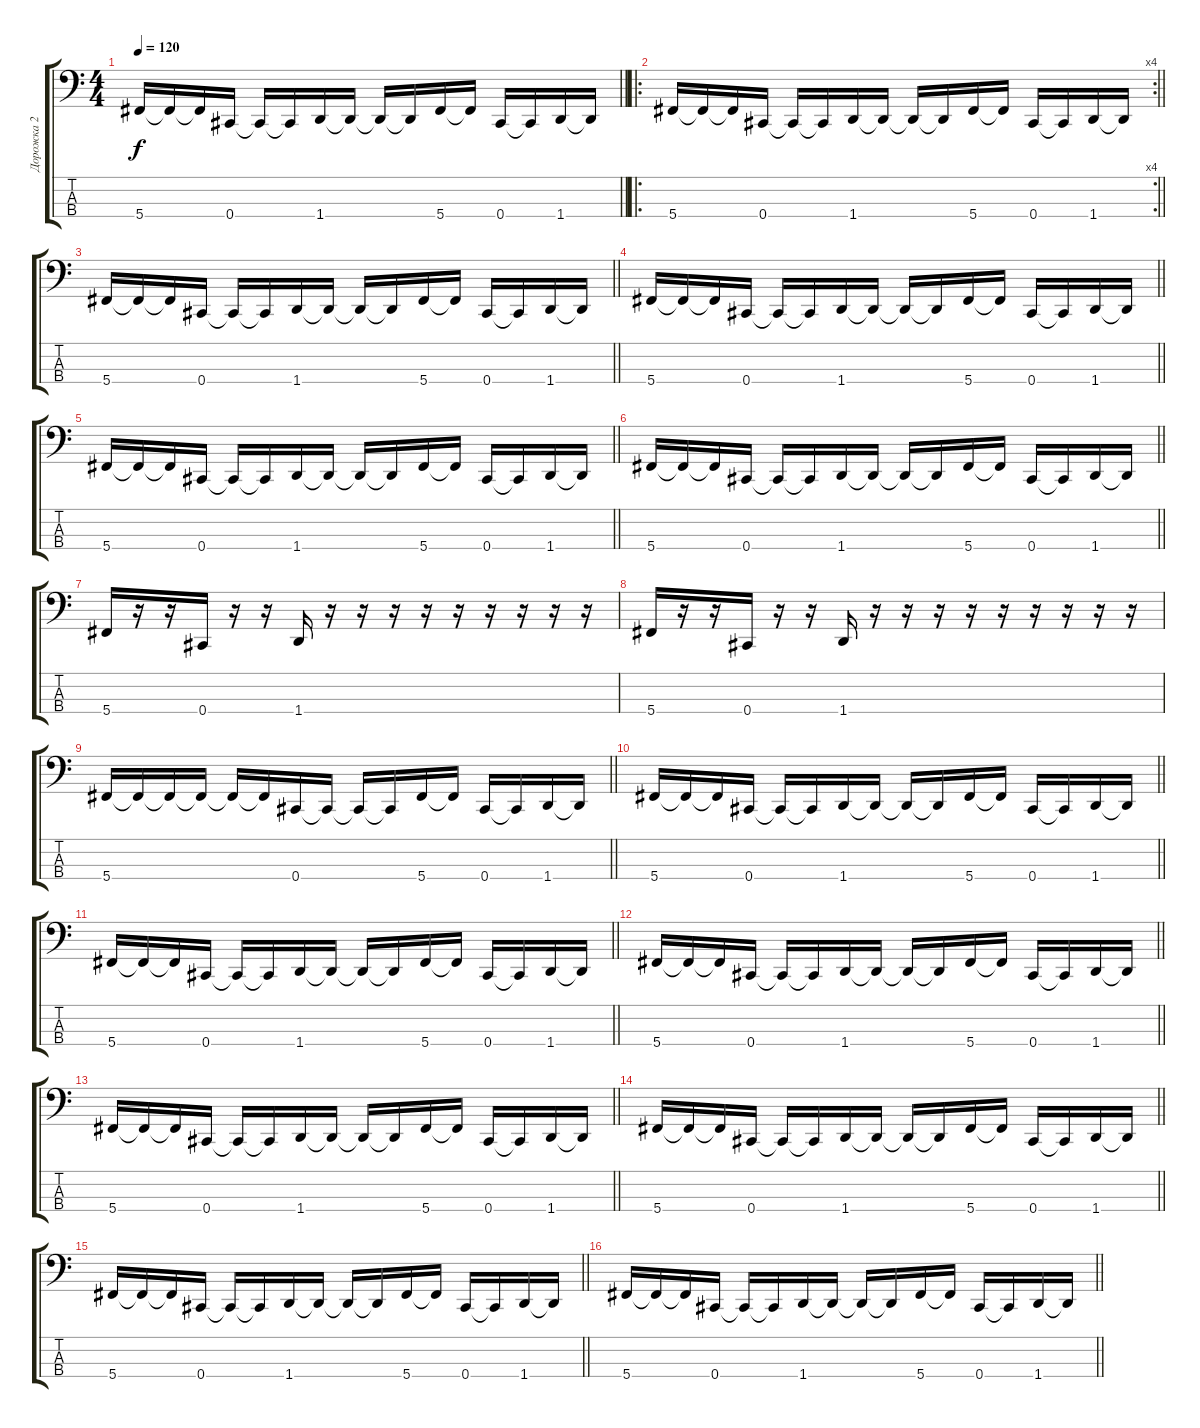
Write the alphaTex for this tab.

\track ("Дорожка 2" "Дорожка 2") {instrument electricbasspick}
\staff {score tabs}
\tuning (Gb2 Db2 Ab1 Db1) {hide}
\ts (4 4)
\tempo 120
\clef f4
\barLineRight lightlight
\ks c
5.4.16{dy f} 5.4{t}.16 5.4{t}.16 0.4.16 0.4{t}.16 0.4{t}.16 1.4.16 1.4{t}.16 1.4{t}.16 1.4{t}.16 5.4.16 5.4{t}.16 0.4.16 0.4{t}.16 1.4.16 1.4{t}.16 |
\ro
\rc 4
\barLineRight lightlight
5.4.16 5.4{t}.16 5.4{t}.16 0.4.16 0.4{t}.16 0.4{t}.16 1.4.16 1.4{t}.16 1.4{t}.16 1.4{t}.16 5.4.16 5.4{t}.16 0.4.16 0.4{t}.16 1.4.16 1.4{t}.16 |
\barLineRight lightlight
5.4.16 5.4{t}.16 5.4{t}.16 0.4.16 0.4{t}.16 0.4{t}.16 1.4.16 1.4{t}.16 1.4{t}.16 1.4{t}.16 5.4.16 5.4{t}.16 0.4.16 0.4{t}.16 1.4.16 1.4{t}.16 |
\barLineRight lightlight
5.4.16 5.4{t}.16 5.4{t}.16 0.4.16 0.4{t}.16 0.4{t}.16 1.4.16 1.4{t}.16 1.4{t}.16 1.4{t}.16 5.4.16 5.4{t}.16 0.4.16 0.4{t}.16 1.4.16 1.4{t}.16 |
\barLineRight lightlight
5.4.16 5.4{t}.16 5.4{t}.16 0.4.16 0.4{t}.16 0.4{t}.16 1.4.16 1.4{t}.16 1.4{t}.16 1.4{t}.16 5.4.16 5.4{t}.16 0.4.16 0.4{t}.16 1.4.16 1.4{t}.16 |
\barLineRight lightlight
5.4.16 5.4{t}.16 5.4{t}.16 0.4.16 0.4{t}.16 0.4{t}.16 1.4.16 1.4{t}.16 1.4{t}.16 1.4{t}.16 5.4.16 5.4{t}.16 0.4.16 0.4{t}.16 1.4.16 1.4{t}.16 |
5.4.16 r.16 r.16 0.4.16 r.16 r.16 1.4.16 r.16 r.16 r.16 r.16 r.16 r.16 r.16 r.16 r.16 |
5.4.16 r.16 r.16 0.4.16 r.16 r.16 1.4.16 r.16 r.16 r.16 r.16 r.16 r.16 r.16 r.16 r.16 |
\barLineRight lightlight
5.4.16 5.4{t}.16 5.4{t}.16 5.4{t}.16 5.4{t}.16 5.4{t}.16 0.4.16 0.4{t}.16 0.4{t}.16 0.4{t}.16 5.4.16 5.4{t}.16 0.4.16 0.4{t}.16 1.4.16 1.4{t}.16 |
\barLineRight lightlight
5.4.16 5.4{t}.16 5.4{t}.16 0.4.16 0.4{t}.16 0.4{t}.16 1.4.16 1.4{t}.16 1.4{t}.16 1.4{t}.16 5.4.16 5.4{t}.16 0.4.16 0.4{t}.16 1.4.16 1.4{t}.16 |
\barLineRight lightlight
5.4.16 5.4{t}.16 5.4{t}.16 0.4.16 0.4{t}.16 0.4{t}.16 1.4.16 1.4{t}.16 1.4{t}.16 1.4{t}.16 5.4.16 5.4{t}.16 0.4.16 0.4{t}.16 1.4.16 1.4{t}.16 |
\barLineRight lightlight
5.4.16 5.4{t}.16 5.4{t}.16 0.4.16 0.4{t}.16 0.4{t}.16 1.4.16 1.4{t}.16 1.4{t}.16 1.4{t}.16 5.4.16 5.4{t}.16 0.4.16 0.4{t}.16 1.4.16 1.4{t}.16 |
\barLineRight lightlight
5.4.16 5.4{t}.16 5.4{t}.16 0.4.16 0.4{t}.16 0.4{t}.16 1.4.16 1.4{t}.16 1.4{t}.16 1.4{t}.16 5.4.16 5.4{t}.16 0.4.16 0.4{t}.16 1.4.16 1.4{t}.16 |
\barLineRight lightlight
5.4.16 5.4{t}.16 5.4{t}.16 0.4.16 0.4{t}.16 0.4{t}.16 1.4.16 1.4{t}.16 1.4{t}.16 1.4{t}.16 5.4.16 5.4{t}.16 0.4.16 0.4{t}.16 1.4.16 1.4{t}.16 |
\barLineRight lightlight
5.4.16 5.4{t}.16 5.4{t}.16 0.4.16 0.4{t}.16 0.4{t}.16 1.4.16 1.4{t}.16 1.4{t}.16 1.4{t}.16 5.4.16 5.4{t}.16 0.4.16 0.4{t}.16 1.4.16 1.4{t}.16 |
\barLineRight lightlight
5.4.16 5.4{t}.16 5.4{t}.16 0.4.16 0.4{t}.16 0.4{t}.16 1.4.16 1.4{t}.16 1.4{t}.16 1.4{t}.16 5.4.16 5.4{t}.16 0.4.16 0.4{t}.16 1.4.16 1.4{t}.16
